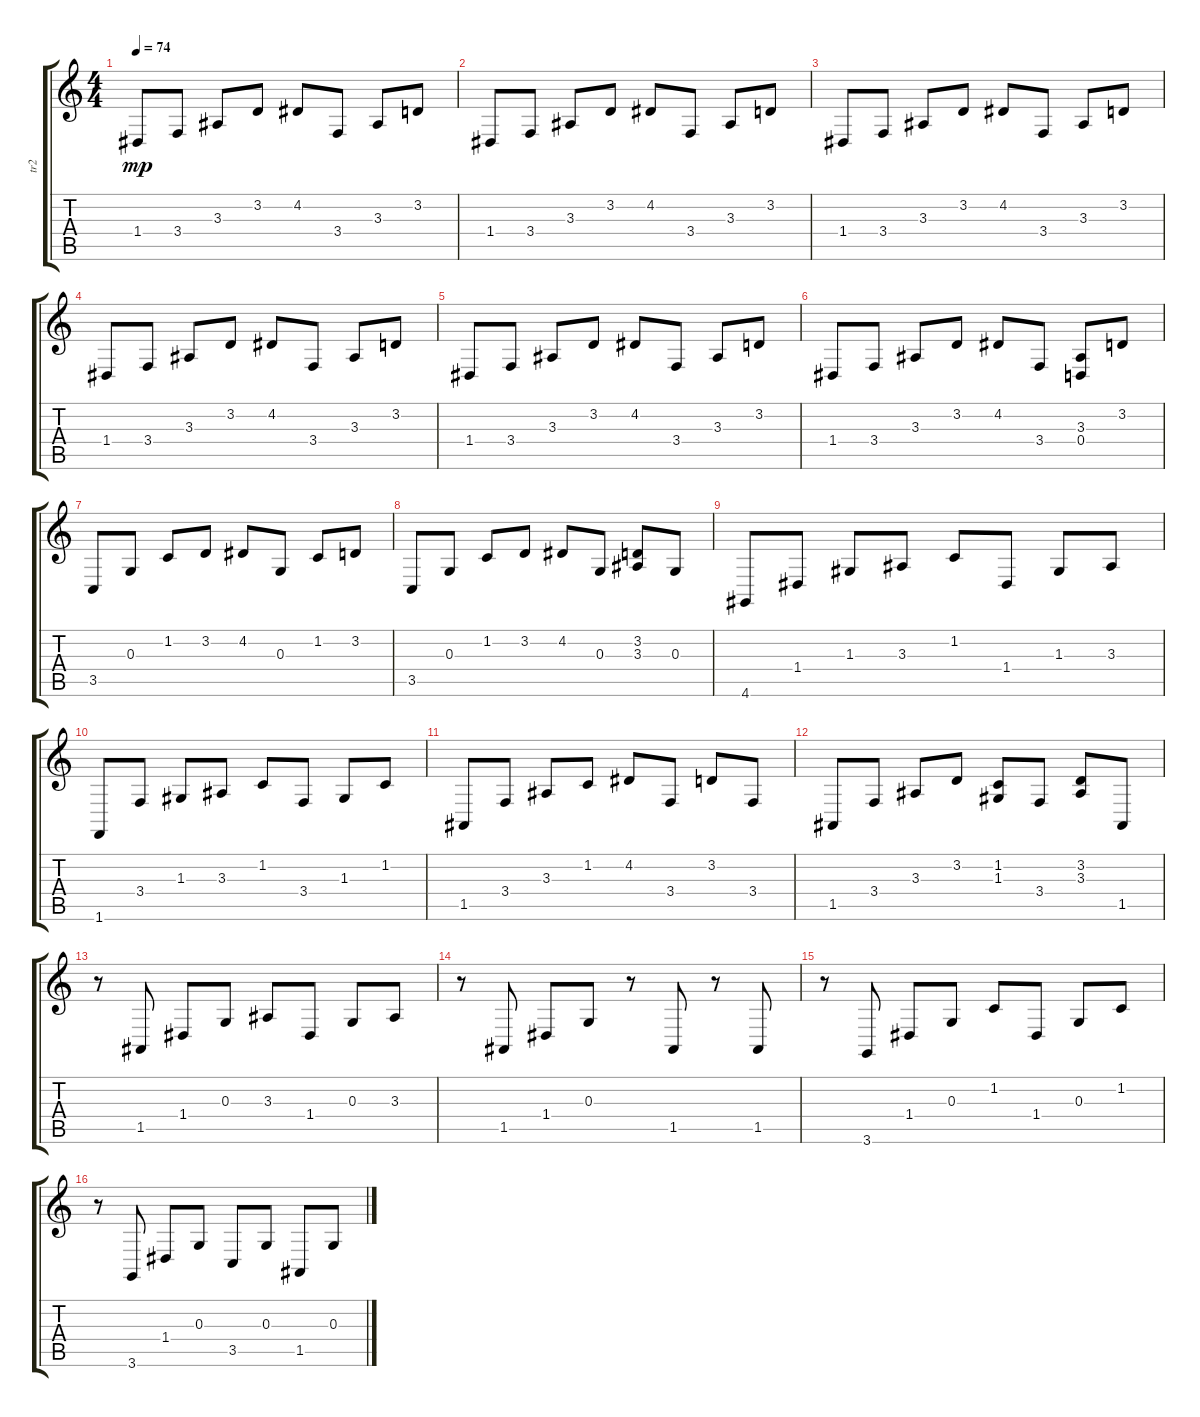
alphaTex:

\track ("tr2" "tr2") {instrument acousticgrandpiano}
\staff {score tabs}
\tuning (E4 B3 G3 D3 A2 E2) {hide}
\ts (4 4)
\tempo 74
\clef g2
\ks c
1.4.8{dy mp instrument acousticgrandpiano} 3.4.8 3.3.8 3.2.8 4.2.8 3.4.8 3.3.8 3.2.8 |
1.4.8 3.4.8 3.3.8 3.2.8 4.2.8 3.4.8 3.3.8 3.2.8 |
1.4.8 3.4.8 3.3.8 3.2.8 4.2.8 3.4.8 3.3.8 3.2.8 |
1.4.8 3.4.8 3.3.8 3.2.8 4.2.8 3.4.8 3.3.8 3.2.8 |
1.4.8 3.4.8 3.3.8 3.2.8 4.2.8 3.4.8 3.3.8 3.2.8 |
1.4.8 3.4.8 3.3.8 3.2.8 4.2.8 3.4.8 (3.3 0.4).8 3.2.8 |
3.5.8 0.3.8 1.2.8 3.2.8 4.2.8 0.3.8 1.2.8 3.2.8 |
3.5.8 0.3.8 1.2.8 3.2.8 4.2.8 0.3.8 (3.2 3.3).8 0.3.8 |
4.6.8 1.4.8 1.3.8 3.3.8 1.2.8 1.4.8 1.3.8 3.3.8 |
1.6.8 3.4.8 1.3.8 3.3.8 1.2.8 3.4.8 1.3.8 1.2.8 |
1.5.8 3.4.8 3.3.8 1.2.8 4.2.8 3.4.8 3.2.8 3.4.8 |
1.5.8 3.4.8 3.3.8 3.2.8 (1.2 1.3).8 3.4.8 (3.2 3.3).8 1.5.8 |
r.8 1.5.8 1.4.8 0.3.8 3.3.8 1.4.8 0.3.8 3.3.8 |
r.8 1.5.8 1.4.8 0.3.8 r.8 1.5.8 r.8 1.5.8 |
r.8 3.6.8 1.4.8 0.3.8 1.2.8 1.4.8 0.3.8 1.2.8 |
r.8 3.6.8 1.4.8 0.3.8 3.5.8 0.3.8 1.5.8 0.3.8
